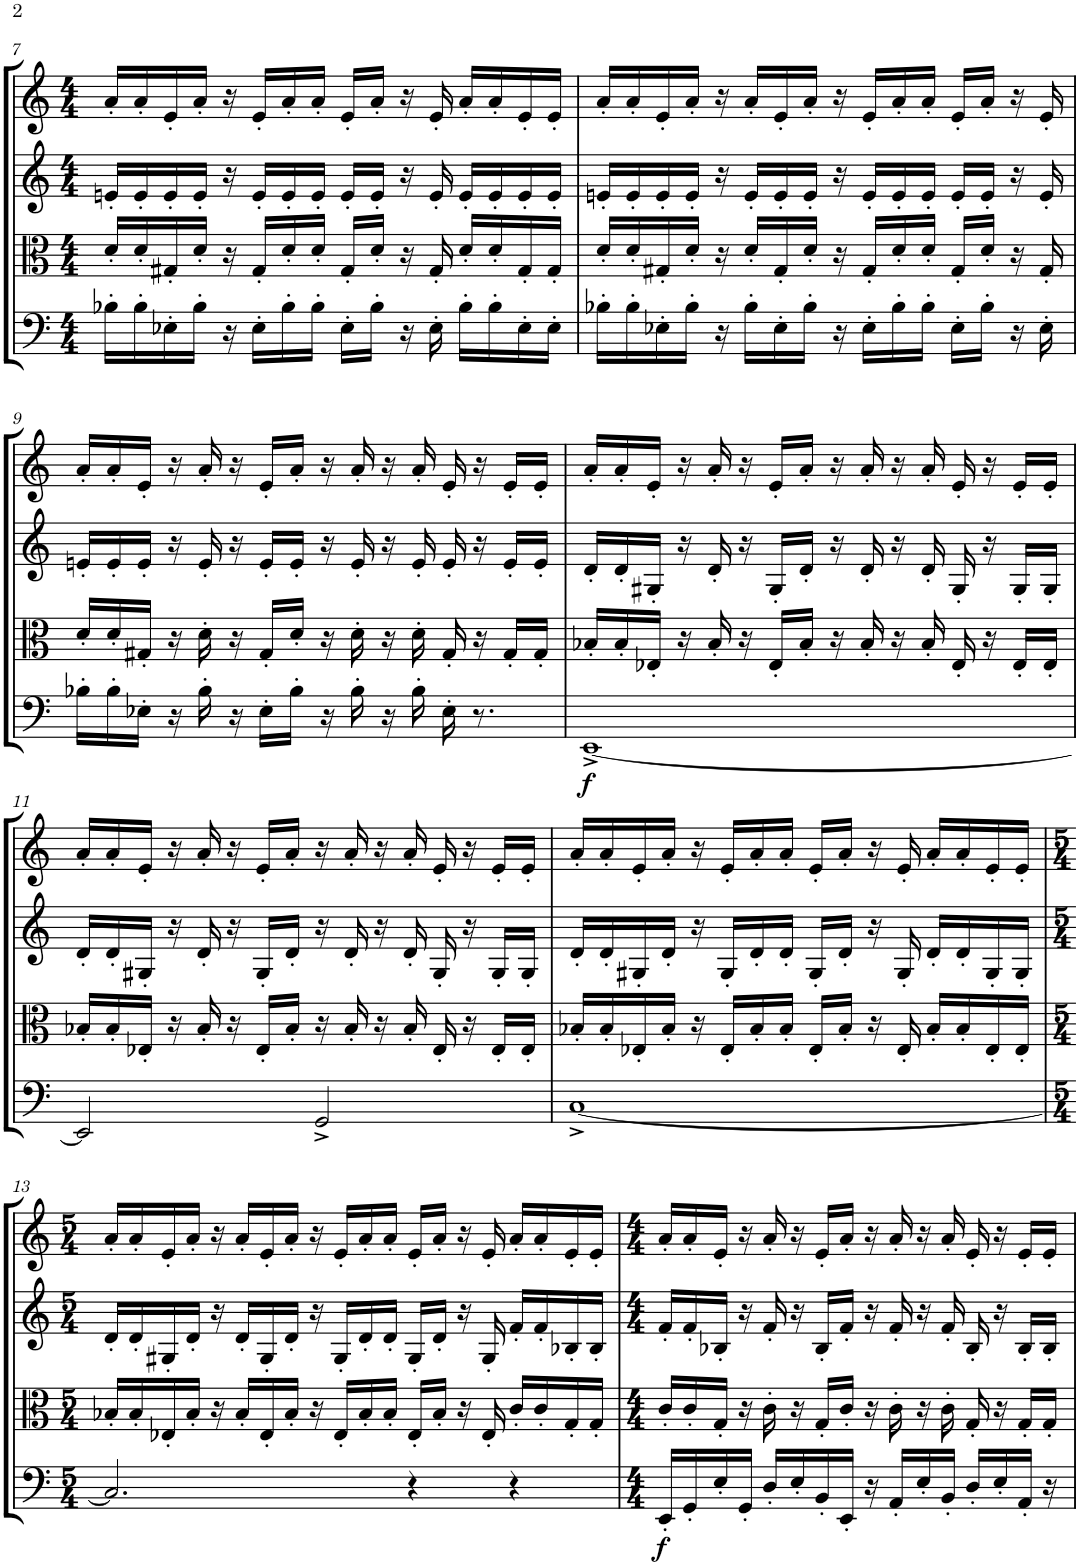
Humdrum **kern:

**kern	**dynam	**kern	**kern	**kern
*part4	*part4	*part3	*part2	*part1
*staff4	*staff4	*staff3	*staff2	*staff1
*I"Violoncello	*	*I"Viola	*I"Violin II	*I"Violin I
*I'Vc	*	*I'Vla	*I'Vln	*I'Vln
!!LO:PB:g=z
*clefF4	*	*clefC3	*clefG2	*clefG2
*k[]	*	*k[]	*k[]	*k[]
*M4/4	*	*M4/4	*M4/4	*M4/4
=7	=7	=7	=7	=7
16B-X'\LL	.	16d'/LL	16en'/LL	16a'/LL
16B-'\	.	16d'/	16e'/	16a'/
16E-X'\	.	16G#X'/	16e'/	16e'/
16B-'\JJ	.	16d'/JJ	16e'/JJ	16a'/JJ
16r	.	16r	16r	16r
16E-'\LL	.	16G#'/LL	16e'/LL	16e'/LL
16B-'\	.	16d'/	16e'/	16a'/
16B-'\JJ	.	16d'/JJ	16e'/JJ	16a'/JJ
16E-'\LL	.	16G#'/LL	16e'/LL	16e'/LL
16B-'\JJ	.	16d'/JJ	16e'/JJ	16a'/JJ
16r	.	16r	16r	16r
16E-'\	.	16G#'/	16e'/	16e'/
16B-'\LL	.	16d'/LL	16e'/LL	16a'/LL
16B-'\	.	16d'/	16e'/	16a'/
16E-'\	.	16G#'/	16e'/	16e'/
16E-'\JJ	.	16G#'/JJ	16e'/JJ	16e'/JJ
=8	=8	=8	=8	=8
16B-X'\LL	.	16d'/LL	16en'/LL	16a'/LL
16B-'\	.	16d'/	16e'/	16a'/
16E-X'\	.	16G#X'/	16e'/	16e'/
16B-'\JJ	.	16d'/JJ	16e'/JJ	16a'/JJ
16r	.	16r	16r	16r
16B-'\LL	.	16d'/LL	16e'/LL	16a'/LL
16E-'\	.	16G#'/	16e'/	16e'/
16B-'\JJ	.	16d'/JJ	16e'/JJ	16a'/JJ
16r	.	16r	16r	16r
16E-'\LL	.	16G#'/LL	16e'/LL	16e'/LL
16B-'\	.	16d'/	16e'/	16a'/
16B-'\JJ	.	16d'/JJ	16e'/JJ	16a'/JJ
16E-'\LL	.	16G#'/LL	16e'/LL	16e'/LL
16B-'\JJ	.	16d'/JJ	16e'/JJ	16a'/JJ
16r	.	16r	16r	16r
16E-'\	.	16G#'/	16e'/	16e'/
!!LO:LB:g=z
=9	=9	=9	=9	=9
16B-X'\LL	.	16d'/LL	16en'/LL	16a'/LL
16B-'\	.	16d'/	16e'/	16a'/
16E-X'\JJ	.	16G#X'/JJ	16e'/JJ	16e'/JJ
16r	.	16r	16r	16r
16B-'\	.	16d'\	16e'/	16a'/
16r	.	16r	16r	16r
16E-'\LL	.	16G#'/LL	16e'/LL	16e'/LL
16B-'\JJ	.	16d'/JJ	16e'/JJ	16a'/JJ
16r	.	16r	16r	16r
16B-'\	.	16d'\	16e'/	16a'/
16r	.	16r	16r	16r
16B-'\	.	16d'\	16e'/	16a'/
16E-'\	.	16G#'/	16e'/	16e'/
8.r	.	16r	16r	16r
.	.	16G#'/LL	16e'/LL	16e'/LL
.	.	16G#'/JJ	16e'/JJ	16e'/JJ
=10	=10	=10	=10	=10
!	!LO:DY:b	!	!	!
[1EE^	f	16B-X'/LL	16d'/LL	16a'/LL
.	.	16B-'/	16d'/	16a'/
.	.	16E-X'/JJ	16G#X'/JJ	16e'/JJ
.	.	16r	16r	16r
.	.	16B-'/	16d'/	16a'/
.	.	16r	16r	16r
.	.	16E-'/LL	16G#'/LL	16e'/LL
.	.	16B-'/JJ	16d'/JJ	16a'/JJ
.	.	16r	16r	16r
.	.	16B-'/	16d'/	16a'/
.	.	16r	16r	16r
.	.	16B-'/	16d'/	16a'/
.	.	16E-'/	16G#'/	16e'/
.	.	16r	16r	16r
.	.	16E-'/LL	16G#'/LL	16e'/LL
.	.	16E-'/JJ	16G#'/JJ	16e'/JJ
!!LO:LB:g=z
=11	=11	=11	=11	=11
2EE/]	.	16B-X'/LL	16d'/LL	16a'/LL
.	.	16B-'/	16d'/	16a'/
.	.	16E-X'/JJ	16G#X'/JJ	16e'/JJ
.	.	16r	16r	16r
.	.	16B-'/	16d'/	16a'/
.	.	16r	16r	16r
.	.	16E-'/LL	16G#'/LL	16e'/LL
.	.	16B-'/JJ	16d'/JJ	16a'/JJ
2GG^/	.	16r	16r	16r
.	.	16B-'/	16d'/	16a'/
.	.	16r	16r	16r
.	.	16B-'/	16d'/	16a'/
.	.	16E-'/	16G#'/	16e'/
.	.	16r	16r	16r
.	.	16E-'/LL	16G#'/LL	16e'/LL
.	.	16E-'/JJ	16G#'/JJ	16e'/JJ
=12	=12	=12	=12	=12
[1C^	.	16B-X'/LL	16d'/LL	16a'/LL
.	.	16B-'/	16d'/	16a'/
.	.	16E-X'/	16G#X'/	16e'/
.	.	16B-'/JJ	16d'/JJ	16a'/JJ
.	.	16r	16r	16r
.	.	16E-'/LL	16G#'/LL	16e'/LL
.	.	16B-'/	16d'/	16a'/
.	.	16B-'/JJ	16d'/JJ	16a'/JJ
.	.	16E-'/LL	16G#'/LL	16e'/LL
.	.	16B-'/JJ	16d'/JJ	16a'/JJ
.	.	16r	16r	16r
.	.	16E-'/	16G#'/	16e'/
.	.	16B-'/LL	16d'/LL	16a'/LL
.	.	16B-'/	16d'/	16a'/
.	.	16E-'/	16G#'/	16e'/
.	.	16E-'/JJ	16G#'/JJ	16e'/JJ
!!LO:LB:g=z
=13	=13	=13	=13	=13
*M5/4	*	*M5/4	*M5/4	*M5/4
2.C/]	.	16B-X'/LL	16d'/LL	16a'/LL
.	.	16B-'/	16d'/	16a'/
.	.	16E-X'/	16G#X'/	16e'/
.	.	16B-'/JJ	16d'/JJ	16a'/JJ
.	.	16r	16r	16r
.	.	16B-'/LL	16d'/LL	16a'/LL
.	.	16E-'/	16G#'/	16e'/
.	.	16B-'/JJ	16d'/JJ	16a'/JJ
.	.	16r	16r	16r
.	.	16E-'/LL	16G#'/LL	16e'/LL
.	.	16B-'/	16d'/	16a'/
.	.	16B-'/JJ	16d'/JJ	16a'/JJ
4r	.	16E-'/LL	16G#'/LL	16e'/LL
.	.	16B-'/JJ	16d'/JJ	16a'/JJ
.	.	16r	16r	16r
.	.	16E-'/	16G#'/	16e'/
4r	.	16c'/LL	16f'/LL	16a'/LL
.	.	16c'/	16f'/	16a'/
.	.	16G'/	16B-X'/	16e'/
.	.	16G'/JJ	16B-'/JJ	16e'/JJ
=14	=14	=14	=14	=14
*M4/4	*	*M4/4	*M4/4	*M4/4
!	!LO:DY:b	!	!	!
16EE'/LL	f	16c'/LL	16f'/LL	16a'/LL
16GG'/	.	16c'/	16f'/	16a'/
16E'/	.	16G'/JJ	16B-X'/JJ	16e'/JJ
16GG'/JJ	.	16r	16r	16r
16D'/LL	.	16c'\	16f'/	16a'/
16E'/	.	16r	16r	16r
16BB'/	.	16G'/LL	16B-'/LL	16e'/LL
16EE'/JJ	.	16c'/JJ	16f'/JJ	16a'/JJ
16r	.	16r	16r	16r
16AA'/LL	.	16c'\	16f'/	16a'/
16E'/	.	16r	16r	16r
16BB'/JJ	.	16c'\	16f'/	16a'/
16D'/LL	.	16G'/	16B-'/	16e'/
16E'/	.	16r	16r	16r
16AA'/JJ	.	16G'/LL	16B-'/LL	16e'/LL
16r	.	16G'/JJ	16B-'/JJ	16e'/JJ
=	=	=	=	=
*-	*-	*-	*-	*-
